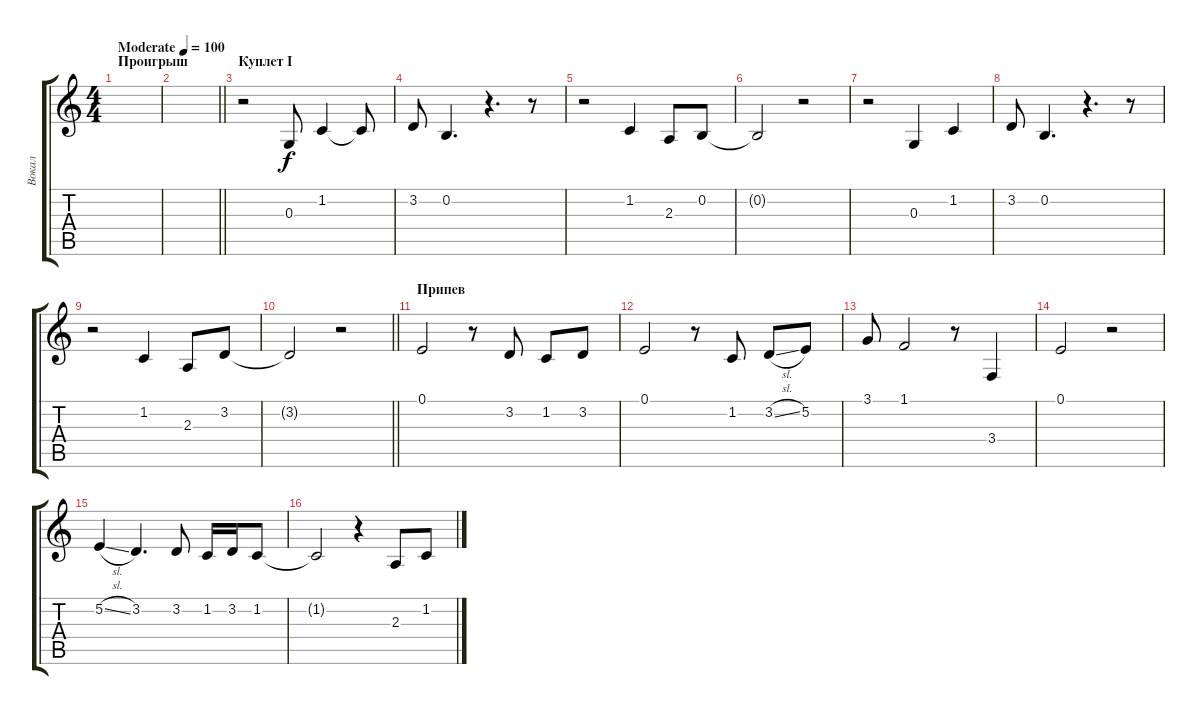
\track ("Вокал" "Вокал") {instrument piccolo}
\staff {score tabs}
\tuning (E4 B3 G3 D3 A2 E2) {hide}
\ts (4 4)
\section ("" "Проигрыш")
\tempo (100 "Moderate")
\clef g2
\ks c
|
\barLineRight lightlight
|
\section ("" "Куплет I")
r.2 0.3.8 1.2.4 1.2{t}.8 |
3.2.8 0.2.4{d} r.4{d} r.8 |
r.2 1.2.4 2.3.8 0.2.8 |
0.2{t}.2 r.2 |
r.2 0.3.4 1.2.4 |
3.2.8 0.2.4{d} r.4{d} r.8 |
r.2 1.2.4 2.3.8 3.2.8 |
\barLineRight lightlight
3.2{t}.2 r.2 |
\section ("" "Припев")
0.1.2 r.8 3.2.8 1.2.8 3.2.8 |
0.1.2 r.8 1.2.8 3.2{sl}.8 5.2.8 |
3.1.8 1.1.2 r.8 3.4.4 |
0.1.2 r.2 |
5.2{sl}.4 3.2.4{d} 3.2.8 1.2.16 3.2.16 1.2.8 |
1.2{t}.2 r.4 2.3.8 1.2.8
